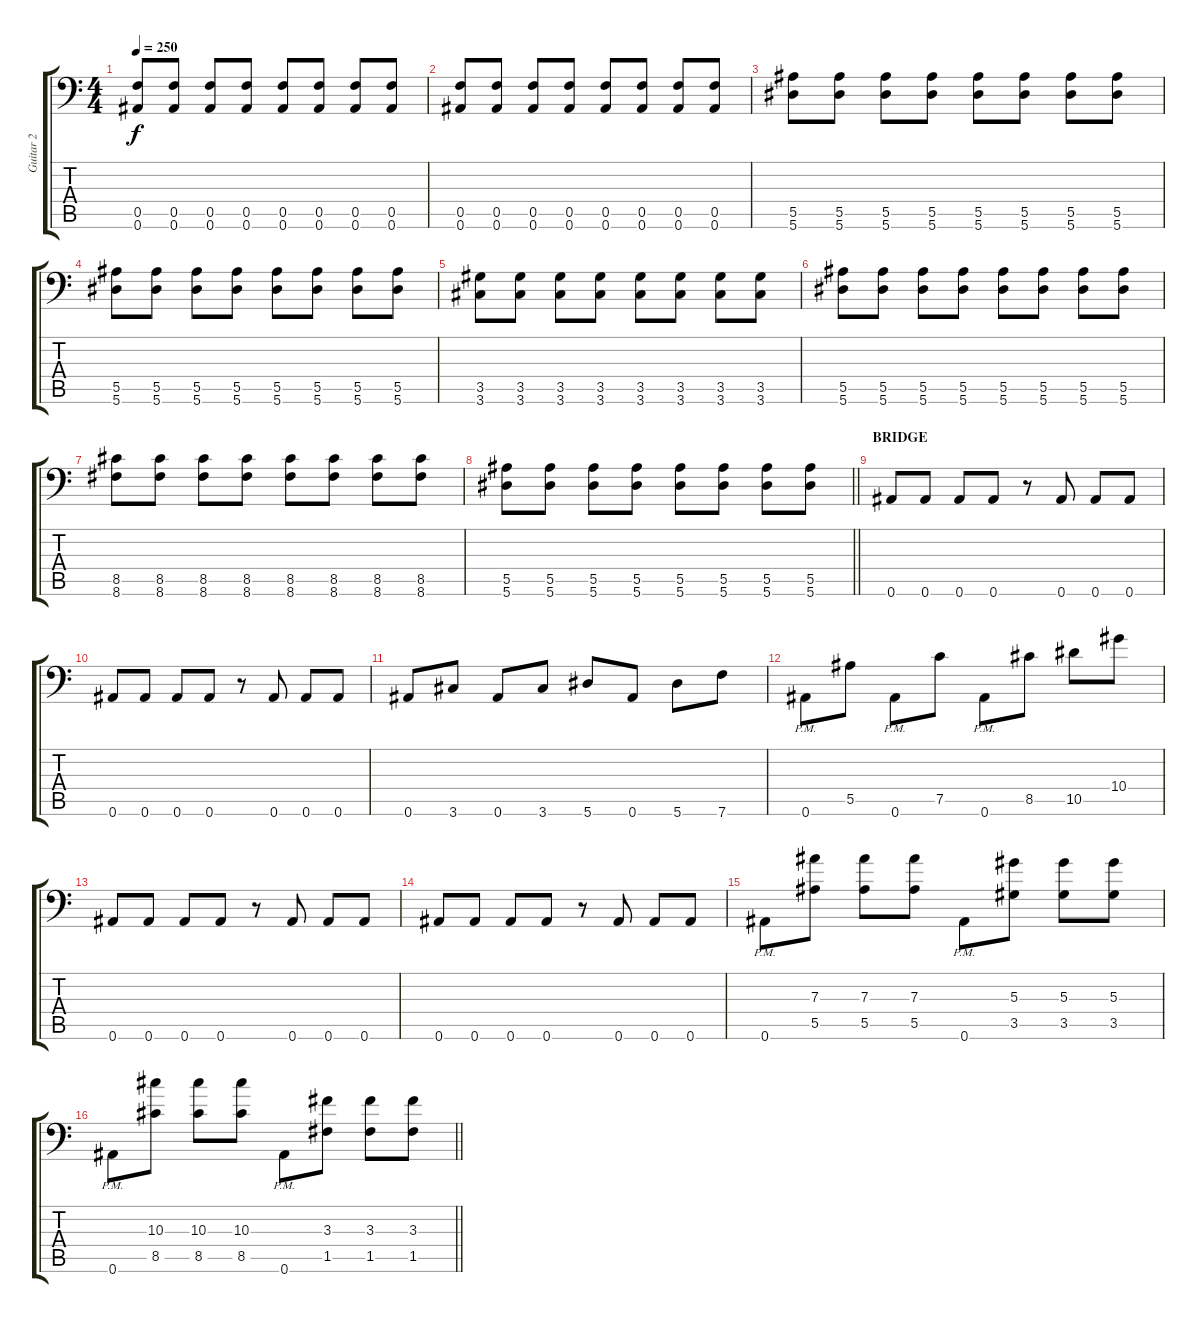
\track ("Guitar 2" "Guitar 2") {instrument distortionguitar}
\staff {score tabs}
\tuning (C4 G3 Eb3 Bb2 F2 Bb1) {hide}
\ts (4 4)
\tempo 250
\clef f4
\ks c
(0.5 0.6).8{dy f} (0.5 0.6).8 (0.5 0.6).8 (0.5 0.6).8 (0.5 0.6).8 (0.5 0.6).8 (0.5 0.6).8 (0.5 0.6).8 |
(0.5 0.6).8 (0.5 0.6).8 (0.5 0.6).8 (0.5 0.6).8 (0.5 0.6).8 (0.5 0.6).8 (0.5 0.6).8 (0.5 0.6).8 |
(5.5 5.6).8 (5.5 5.6).8 (5.5 5.6).8 (5.5 5.6).8 (5.5 5.6).8 (5.5 5.6).8 (5.5 5.6).8 (5.5 5.6).8 |
(5.5 5.6).8 (5.5 5.6).8 (5.5 5.6).8 (5.5 5.6).8 (5.5 5.6).8 (5.5 5.6).8 (5.5 5.6).8 (5.5 5.6).8 |
(3.5 3.6).8 (3.5 3.6).8 (3.5 3.6).8 (3.5 3.6).8 (3.5 3.6).8 (3.5 3.6).8 (3.5 3.6).8 (3.5 3.6).8 |
(5.5 5.6).8 (5.5 5.6).8 (5.5 5.6).8 (5.5 5.6).8 (5.5 5.6).8 (5.5 5.6).8 (5.5 5.6).8 (5.5 5.6).8 |
(8.5 8.6).8 (8.5 8.6).8 (8.5 8.6).8 (8.5 8.6).8 (8.5 8.6).8 (8.5 8.6).8 (8.5 8.6).8 (8.5 8.6).8 |
\barLineRight lightlight
(5.5 5.6).8 (5.5 5.6).8 (5.5 5.6).8 (5.5 5.6).8 (5.5 5.6).8 (5.5 5.6).8 (5.5 5.6).8 (5.5 5.6).8 |
\section ("" "BRIDGE")
0.6.8 0.6.8 0.6.8 0.6.8 r.8 0.6.8 0.6.8 0.6.8 |
0.6.8 0.6.8 0.6.8 0.6.8 r.8 0.6.8 0.6.8 0.6.8 |
0.6.8 3.6.8 0.6.8 3.6.8 5.6.8 0.6.8 5.6.8 7.6.8 |
0.6{pm}.8 5.5.8 0.6{pm}.8 7.5.8 0.6{pm}.8 8.5.8 10.5.8 10.4.8 |
0.6.8 0.6.8 0.6.8 0.6.8 r.8 0.6.8 0.6.8 0.6.8 |
0.6.8 0.6.8 0.6.8 0.6.8 r.8 0.6.8 0.6.8 0.6.8 |
0.6{pm}.8 (7.3 5.5).8 (7.3 5.5).8 (7.3 5.5).8 0.6{pm}.8 (5.3 3.5).8 (5.3 3.5).8 (5.3 3.5).8 |
\barLineRight lightlight
0.6{pm}.8 (10.3 8.5).8 (10.3 8.5).8 (10.3 8.5).8 0.6{pm}.8 (3.3 1.5).8 (3.3 1.5).8 (3.3 1.5).8
